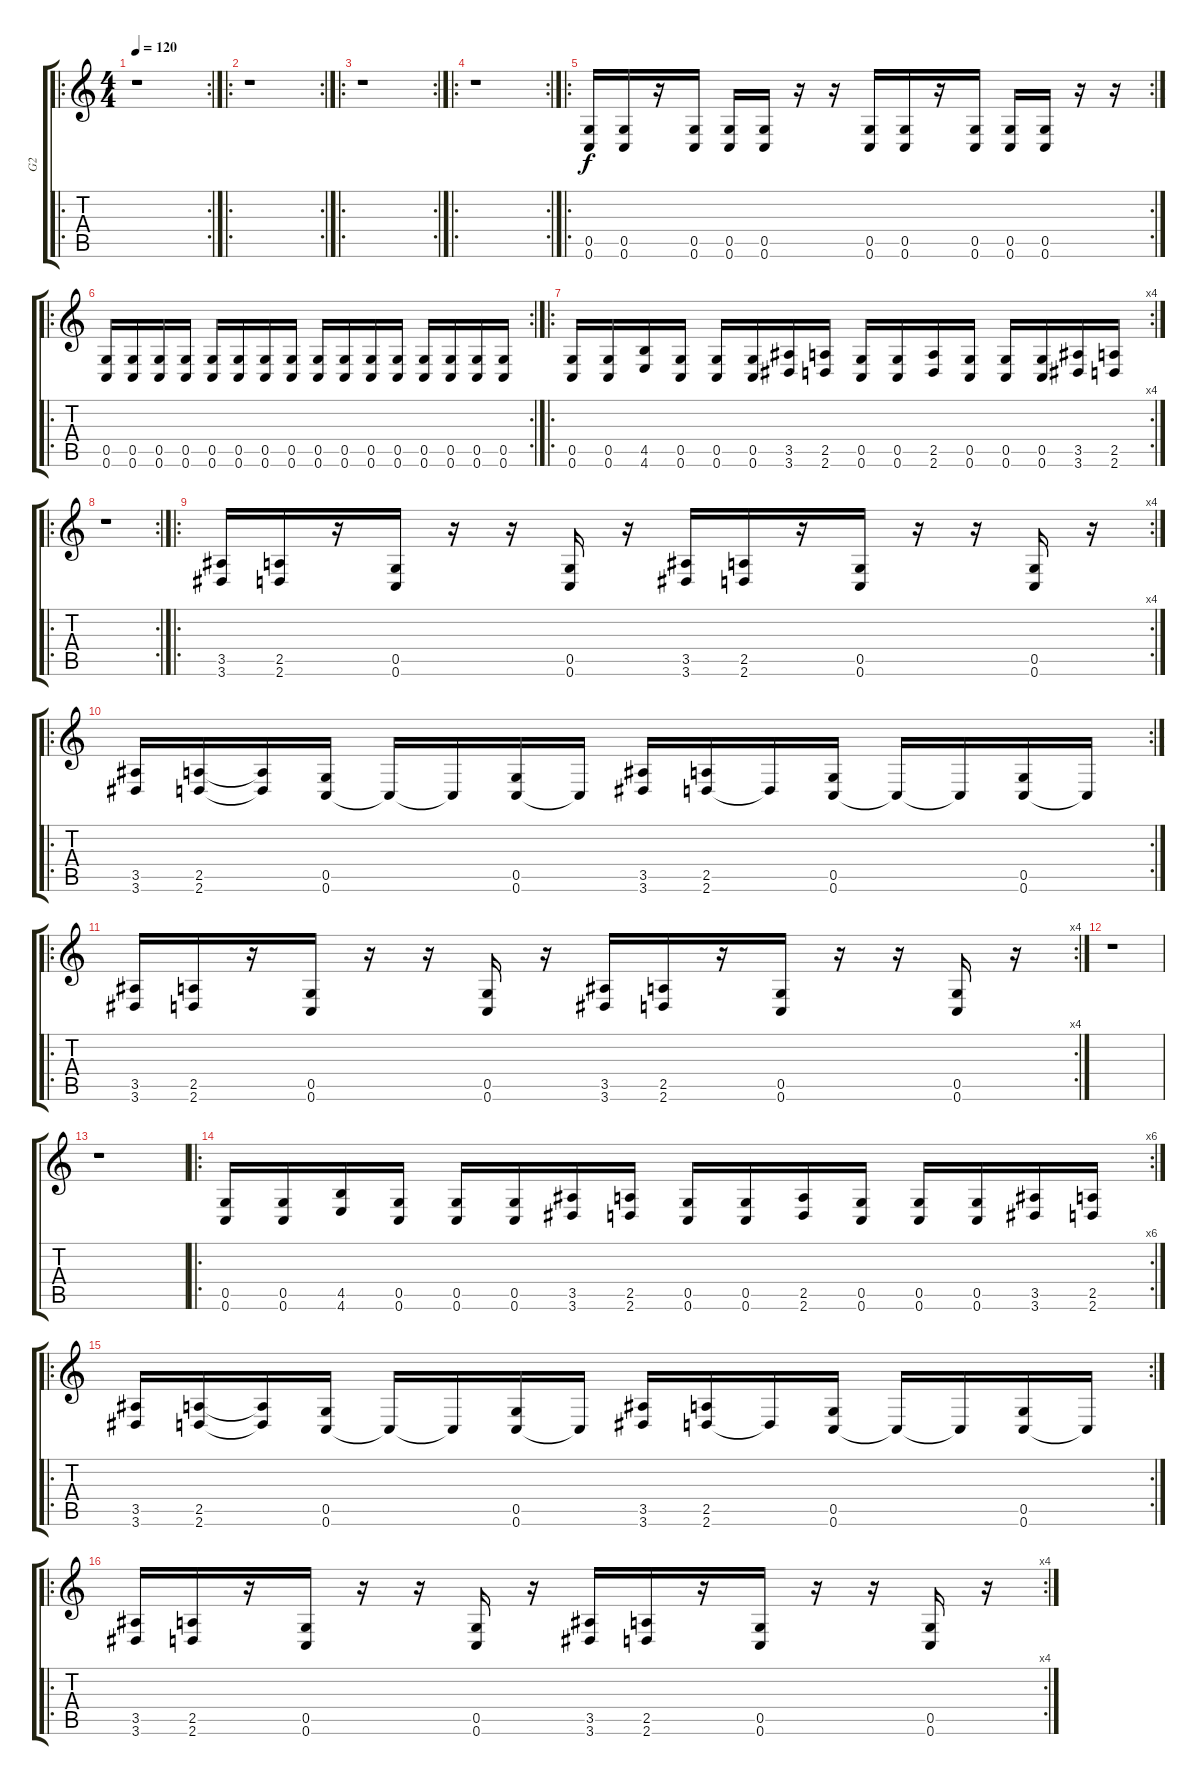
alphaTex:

\track ("G2" "G2") {instrument overdrivenguitar}
\staff {score tabs}
\tuning (D4 A3 F3 C3 G2 C2) {hide}
\ro
\rc 2
\ts (4 4)
\tempo 120
\clef g2
\ks c
r.1{dy f instrument overdrivenguitar} |
\ro
\rc 2
r.1 |
\ro
\rc 2
r.1 |
\ro
\rc 2
r.1 |
\ro
\rc 2
(0.5 0.6).16 (0.5 0.6).16 r.16 (0.5 0.6).16 (0.5 0.6).16 (0.5 0.6).16 r.16 r.16 (0.5 0.6).16 (0.5 0.6).16 r.16 (0.5 0.6).16 (0.5 0.6).16 (0.5 0.6).16 r.16 r.16 |
\ro
\rc 2
(0.5 0.6).16 (0.5 0.6).16 (0.5 0.6).16 (0.5 0.6).16 (0.5 0.6).16 (0.5 0.6).16 (0.5 0.6).16 (0.5 0.6).16 (0.5 0.6).16 (0.5 0.6).16 (0.5 0.6).16 (0.5 0.6).16 (0.5 0.6).16 (0.5 0.6).16 (0.5 0.6).16 (0.5 0.6).16 |
\ro
\rc 4
(0.5 0.6).16 (0.5 0.6).16 (4.5 4.6).16 (0.5 0.6).16 (0.5 0.6).16 (0.5 0.6).16 (3.5 3.6).16 (2.5 2.6).16 (0.5 0.6).16 (0.5 0.6).16 (2.5 2.6).16 (0.5 0.6).16 (0.5 0.6).16 (0.5 0.6).16 (3.5 3.6).16 (2.5 2.6).16 |
\ro
\rc 2
r.1 |
\ro
\rc 4
(3.5 3.6).16 (2.5 2.6).16 r.16 (0.5 0.6).16 r.16 r.16 (0.5 0.6).16 r.16 (3.5 3.6).16 (2.5 2.6).16 r.16 (0.5 0.6).16 r.16 r.16 (0.5 0.6).16 r.16 |
\ro
\rc 2
(3.5 3.6).16 (2.5 2.6).16 (2.5{t} 2.6{t}).16 (0.5 0.6).16 0.6{t}.16 0.6{t}.16 (0.5 0.6).16 0.6{t}.16 (3.5 3.6).16 (2.5 2.6).16 2.6{t}.16 (0.5 0.6).16 0.6{t}.16 0.6{t}.16 (0.5 0.6).16 0.6{t}.16 |
\ro
\rc 4
(3.5 3.6).16 (2.5 2.6).16 r.16 (0.5 0.6).16 r.16 r.16 (0.5 0.6).16 r.16 (3.5 3.6).16 (2.5 2.6).16 r.16 (0.5 0.6).16 r.16 r.16 (0.5 0.6).16 r.16 |
r.1 |
r.1 |
\ro
\rc 6
(0.5 0.6).16 (0.5 0.6).16 (4.5 4.6).16 (0.5 0.6).16 (0.5 0.6).16 (0.5 0.6).16 (3.5 3.6).16 (2.5 2.6).16 (0.5 0.6).16 (0.5 0.6).16 (2.5 2.6).16 (0.5 0.6).16 (0.5 0.6).16 (0.5 0.6).16 (3.5 3.6).16 (2.5 2.6).16 |
\ro
\rc 2
(3.5 3.6).16 (2.5 2.6).16 (2.5{t} 2.6{t}).16 (0.5 0.6).16 0.6{t}.16 0.6{t}.16 (0.5 0.6).16 0.6{t}.16 (3.5 3.6).16 (2.5 2.6).16 2.6{t}.16 (0.5 0.6).16 0.6{t}.16 0.6{t}.16 (0.5 0.6).16 0.6{t}.16 |
\ro
\rc 4
(3.5 3.6).16 (2.5 2.6).16 r.16 (0.5 0.6).16 r.16 r.16 (0.5 0.6).16 r.16 (3.5 3.6).16 (2.5 2.6).16 r.16 (0.5 0.6).16 r.16 r.16 (0.5 0.6).16 r.16
